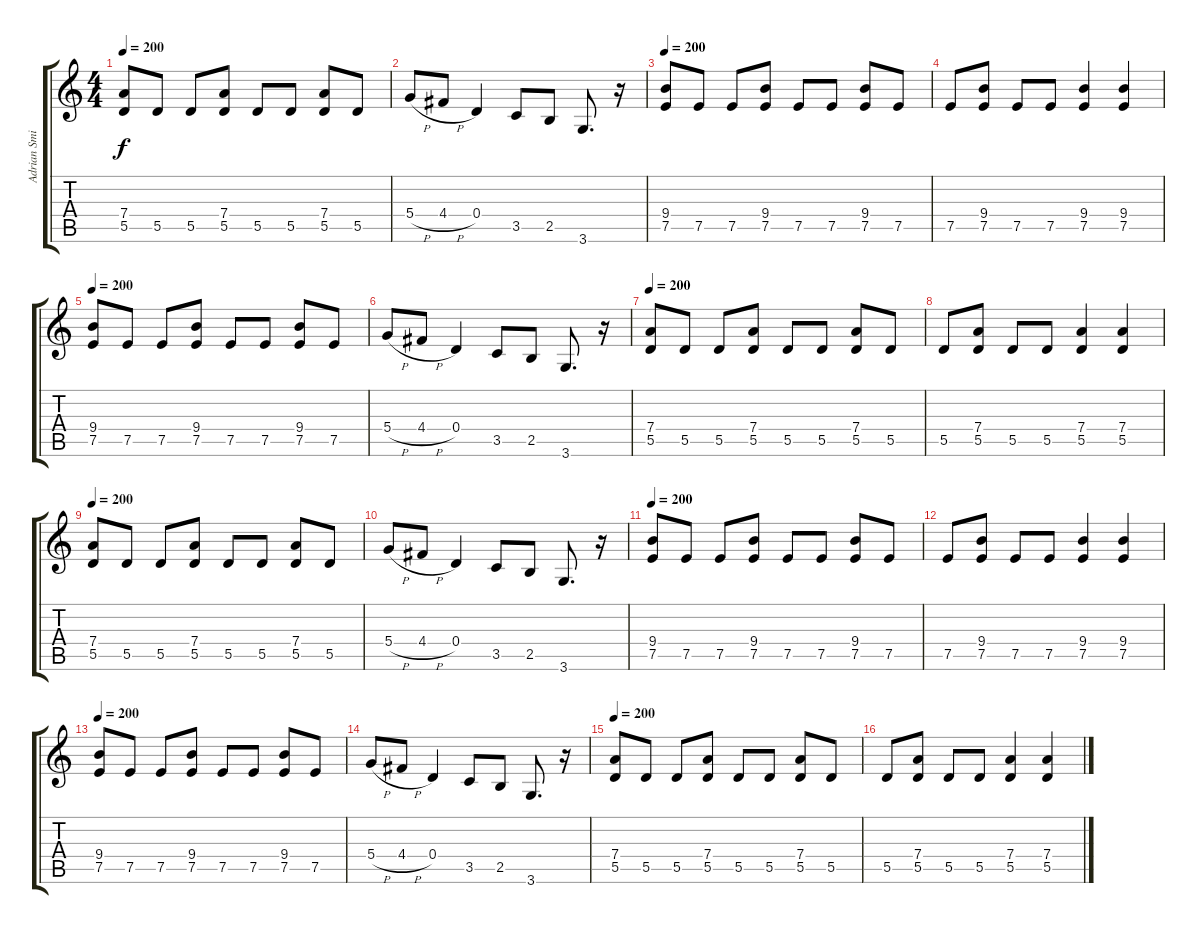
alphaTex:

\track ("Adrian Smith" "Adrian Smi") {instrument distortionguitar}
\staff {score tabs}
\tuning (E4 B3 G3 D3 A2 E2) {hide}
\ts (4 4)
\tempo 200
\clef g2
\ks c
(7.4 5.5).8{dy f} 5.5.8 5.5.8 (7.4 5.5).8 5.5.8 5.5.8 (7.4 5.5).8 5.5.8 |
5.4{h}.8 4.4{h}.8 0.4.4 3.5.8 2.5.8 3.6.8{d} r.16 |
\tempo 200
(9.4 7.5).8{volume 10} 7.5.8 7.5.8 (9.4 7.5).8 7.5.8 7.5.8 (9.4 7.5).8 7.5.8 |
7.5.8 (9.4 7.5).8 7.5.8 7.5.8 (9.4 7.5).4 (9.4 7.5).4 |
\tempo 200
(9.4 7.5).8 7.5.8 7.5.8 (9.4 7.5).8 7.5.8 7.5.8 (9.4 7.5).8 7.5.8 |
5.4{h}.8 4.4{h}.8 0.4.4 3.5.8 2.5.8 3.6.8{d} r.16 |
\tempo 200
(7.4 5.5).8 5.5.8 5.5.8 (7.4 5.5).8 5.5.8 5.5.8 (7.4 5.5).8 5.5.8 |
5.5.8 (7.4 5.5).8 5.5.8 5.5.8 (7.4 5.5).4 (7.4 5.5).4 |
\tempo 200
(7.4 5.5).8 5.5.8 5.5.8 (7.4 5.5).8 5.5.8 5.5.8 (7.4 5.5).8 5.5.8 |
5.4{h}.8 4.4{h}.8 0.4.4 3.5.8 2.5.8 3.6.8{d} r.16 |
\tempo 200
(9.4 7.5).8 7.5.8 7.5.8 (9.4 7.5).8 7.5.8 7.5.8 (9.4 7.5).8 7.5.8 |
7.5.8 (9.4 7.5).8 7.5.8 7.5.8 (9.4 7.5).4 (9.4 7.5).4 |
\tempo 200
(9.4 7.5).8 7.5.8 7.5.8 (9.4 7.5).8 7.5.8 7.5.8 (9.4 7.5).8 7.5.8 |
5.4{h}.8 4.4{h}.8 0.4.4 3.5.8 2.5.8 3.6.8{d} r.16 |
\tempo 200
(7.4 5.5).8 5.5.8 5.5.8 (7.4 5.5).8 5.5.8 5.5.8 (7.4 5.5).8 5.5.8 |
5.5.8 (7.4 5.5).8 5.5.8 5.5.8 (7.4 5.5).4 (7.4 5.5).4
